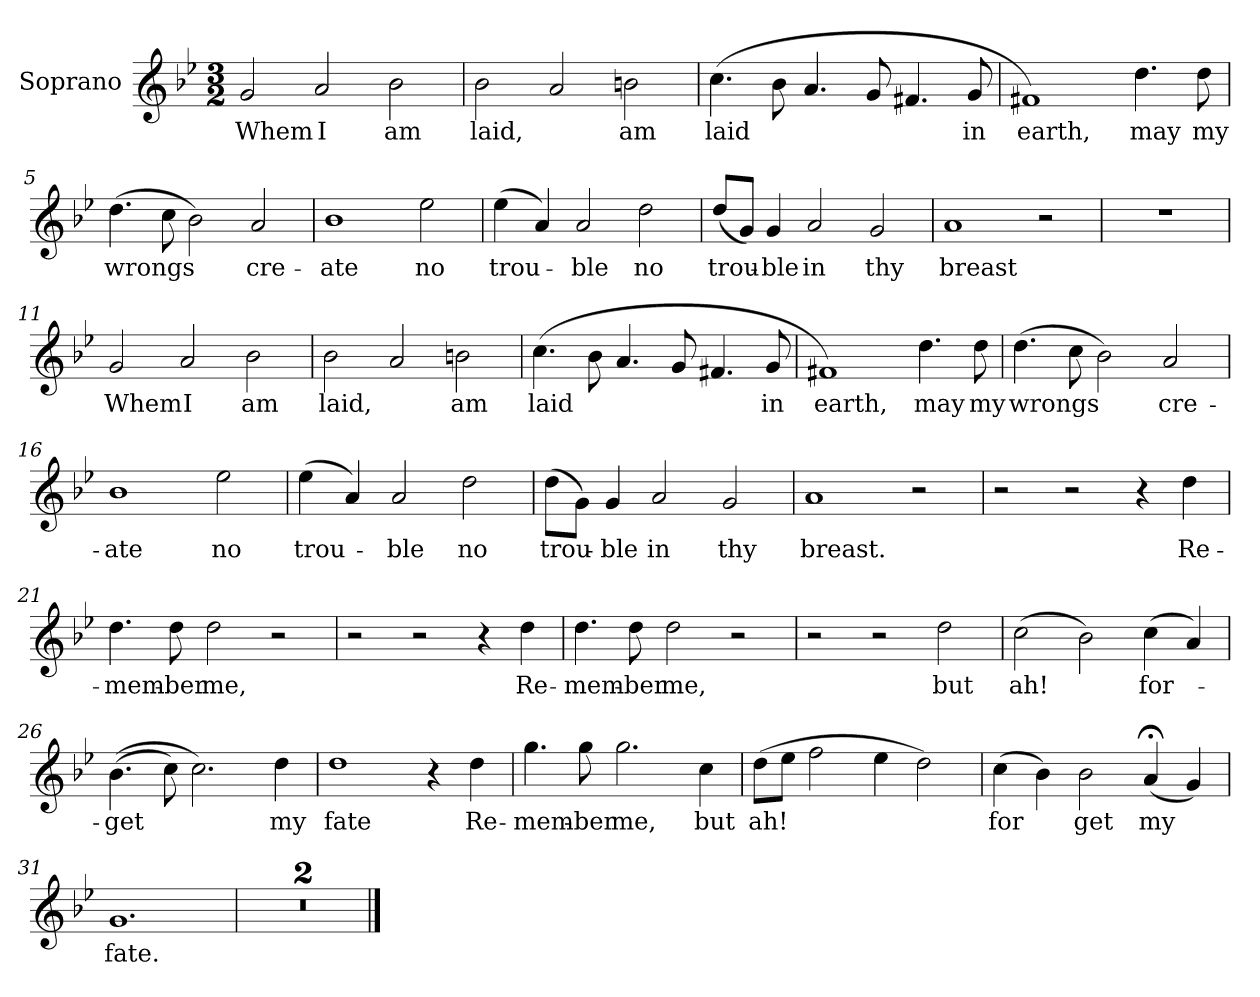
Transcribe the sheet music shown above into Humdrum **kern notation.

**kern	**text
*part1	*part1
*staff1	*staff1
*I"Soprano	*
*I'S.	*
*clefG2	*
*k[b-e-]	*
*M3/2	*
=1	=1
!	!LO:LY:b
2g/	Whem
!	!LO:LY:b
2a/	I
!	!LO:LY:b
2b-\	am
=2	=2
!	!LO:LY:b
2b-\	laid,
2a/	.
!	!LO:LY:b
2bn\	am
=3	=3
!	!LO:LY:b
(4.cc\	laid
8b-\	.
4.a/	.
8g/	.
4.f#X/	.
!	!LO:LY:b
8g/	in
=4	=4
!	!LO:LY:b
1f#X)	earth,
!	!LO:LY:b
4.dd\	may
!	!LO:LY:b
8dd\	my
=5	=5
!	!LO:LY:b
(4.dd\	wrongs
8cc\	.
2b-\)	.
!	!LO:LY:b
2a/	cre-
=6	=6
!	!LO:LY:b
1b-	-ate
!	!LO:LY:b
2ee-\	no
!!LO:LB:g=z
=7	=7
!	!LO:LY:b
(4ee-\	trou-
4a/)	.
!	!LO:LY:b
2a/	-ble
!	!LO:LY:b
2dd\	no
=8	=8
!	!LO:LY:b
(8dd/L	trou-
8g/J)	.
!	!LO:LY:b
4g/	-ble
!	!LO:LY:b
2a/	in
!	!LO:LY:b
2g/	thy
=9	=9
!	!LO:LY:b
1a	breast
2r	.
=10	=10
1.r	.
=11	=11
!	!LO:LY:b
2g/	Whem
!	!LO:LY:b
2a/	I
!	!LO:LY:b
2b-\	am
=12	=12
!	!LO:LY:b
2b-\	laid,
2a/	.
!	!LO:LY:b
2bn\	am
!!LO:LB:g=z
=13	=13
!	!LO:LY:b
(4.cc\	laid
8b-\	.
4.a/	.
8g/	.
4.f#X/	.
!	!LO:LY:b
8g/	in
=14	=14
!	!LO:LY:b
1f#X)	earth,
!	!LO:LY:b
4.dd\	may
!	!LO:LY:b
8dd\	my
=15	=15
!	!LO:LY:b
(4.dd\	wrongs
8cc\	.
2b-\)	.
!	!LO:LY:b
2a/	cre-
=16	=16
!	!LO:LY:b
1b-	-ate
!	!LO:LY:b
2ee-\	no
=17	=17
!	!LO:LY:b
(4ee-\	trou-
4a/)	.
!	!LO:LY:b
2a/	-ble
!	!LO:LY:b
2dd\	no
!!LO:LB:g=z
=18	=18
!	!LO:LY:b
(8dd\L	trou-
8g\J)	.
!	!LO:LY:b
4g/	-ble
!	!LO:LY:b
2a/	in
!	!LO:LY:b
2g/	thy
=19	=19
!	!LO:LY:b
1a	breast.
2r	.
=20	=20
2r	.
2r	.
4r	.
!	!LO:LY:b
4dd\	Re-
=21	=21
!	!LO:LY:b
4.dd\	-mem-
!	!LO:LY:b
8dd\	-ber
!	!LO:LY:b
2dd\	me,
2r	.
=22	=22
2r	.
2r	.
4r	.
!	!LO:LY:b
4dd\	Re-
=23	=23
!	!LO:LY:b
4.dd\	-mem-
!	!LO:LY:b
8dd\	-ber
!	!LO:LY:b
2dd\	me,
2r	.
!!LO:LB:g=z
=24	=24
2r	.
2r	.
!	!LO:LY:b
2dd\	but
=25	=25
!	!LO:LY:b
(2cc\	ah!
2b-\)	.
!	!LO:LY:b
(4cc\	for-
4a/)	.
=26	=26
!	!LO:LY:b
((4.b-\	-get
8cc\)	.
2.cc\)	.
!	!LO:LY:b
4dd\	my
=27	=27
!	!LO:LY:b
1dd	fate
4r	.
!	!LO:LY:b
4dd\	Re-
=28	=28
!	!LO:LY:b
4.gg\	-mem-
!	!LO:LY:b
8gg\	-ber
!	!LO:LY:b
2.gg\	me,
!	!LO:LY:b
4cc\	but
=29	=29
!	!LO:LY:b
(8dd\L	ah!
8ee-\J	.
2ff\	.
4ee-\	.
2dd\)	.
!!LO:LB:g=z
=30	=30
!	!LO:LY:b
(4cc\	for
4b-\)	.
!	!LO:LY:b
2b-\	get
!	!LO:LY:b
(4a;</	my
4g/)	.
=31	=31
!	!LO:LY:b
1.g	fate.
=32	=32
1.r	.
=33	=33
1.r	.
==	==
*-	*-
